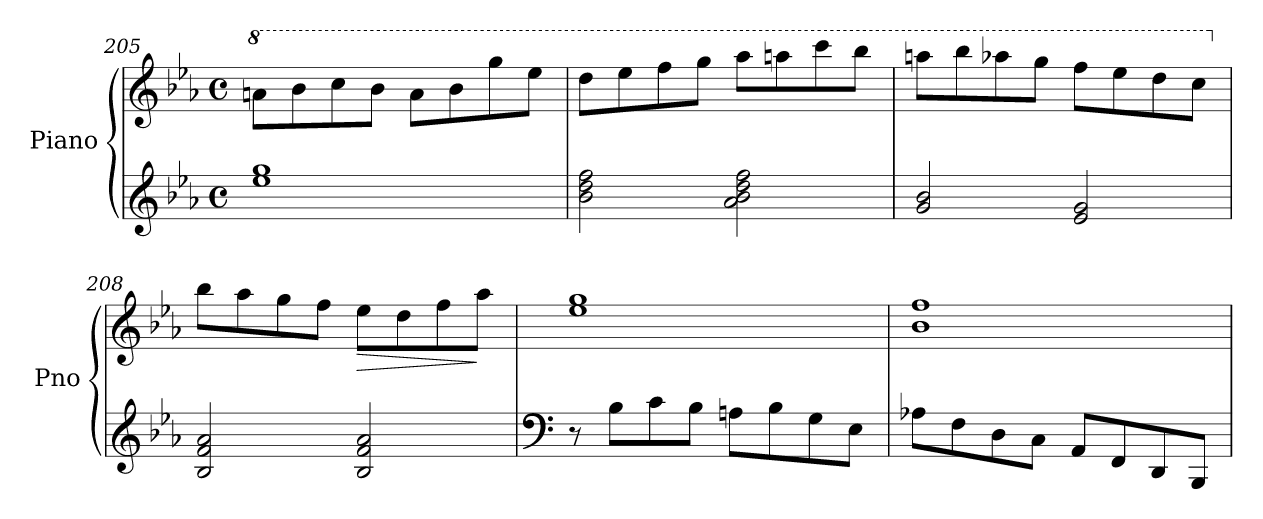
**kern	**kern	**dynam
*part1	*part1	*part1
*staff2	*staff1	*staff1/2
*I"Piano	*	*
*I'Pno	*	*
*clefG2	*clefG2	*
*k[b-e-a-]	*k[b-e-a-]	*
*M4/4	*M4/4	*
*met(c)	*met(c)	*
*	*8va	*
=205	=205	=205
!	!	!LO:DY:b
1ee- 1gg	8aan\L	other-dynamics
.	8bb-\	.
.	8ccc\	.
.	8bb-\J	.
.	8aa\L	.
.	8bb-\	.
.	8ggg\	.
.	8eee-\J	.
=206	=206	=206
2b-\ 2dd\ 2ff\	8ddd\L	.
.	8eee-\	.
.	8fff\	.
.	8ggg\J	.
2a-\ 2b-\ 2dd\ 2ff\	8aaa-\L	.
.	8aaan\	.
.	8cccc\	.
.	8bbb-\J	.
=207	=207	=207
2g/ 2b-/	8aaan\L	.
.	8bbb-\	.
.	8aaa-X\	.
.	8ggg\J	.
2e-/ 2g/	8fff\L	.
.	8eee-\	.
.	8ddd\	.
.	8ccc\J	.
!!LO:LB:g=z
=208	=208	=208
*	*X8va	*
2B-/ 2f/ 2a-/	8bb-\L	.
.	8aa-\	.
.	8gg\	.
.	8ff\J	.
!	!	!LO:HP:b
2B-/ 2f/ 2a-/	8ee-\L	>
.	8dd\	.
.	8ff\	.
.	8aa-\J	]
=209	=209	=209
*clefF4	*	*
!	!	!LO:DY:b
8r	1ee- 1gg	other-dynamics
8B-\L	.	.
8c\	.	.
8B-\J	.	.
8An\L	.	.
8B-\	.	.
8G\	.	.
8E-\J	.	.
=210	=210	=210
8A-X\L	1b- 1ff	.
8F\	.	.
8D\	.	.
8C\J	.	.
8AA-/L	.	.
8FF/	.	.
8DD/	.	.
8BBB-/J	.	.
=	=	=
*-	*-	*-
